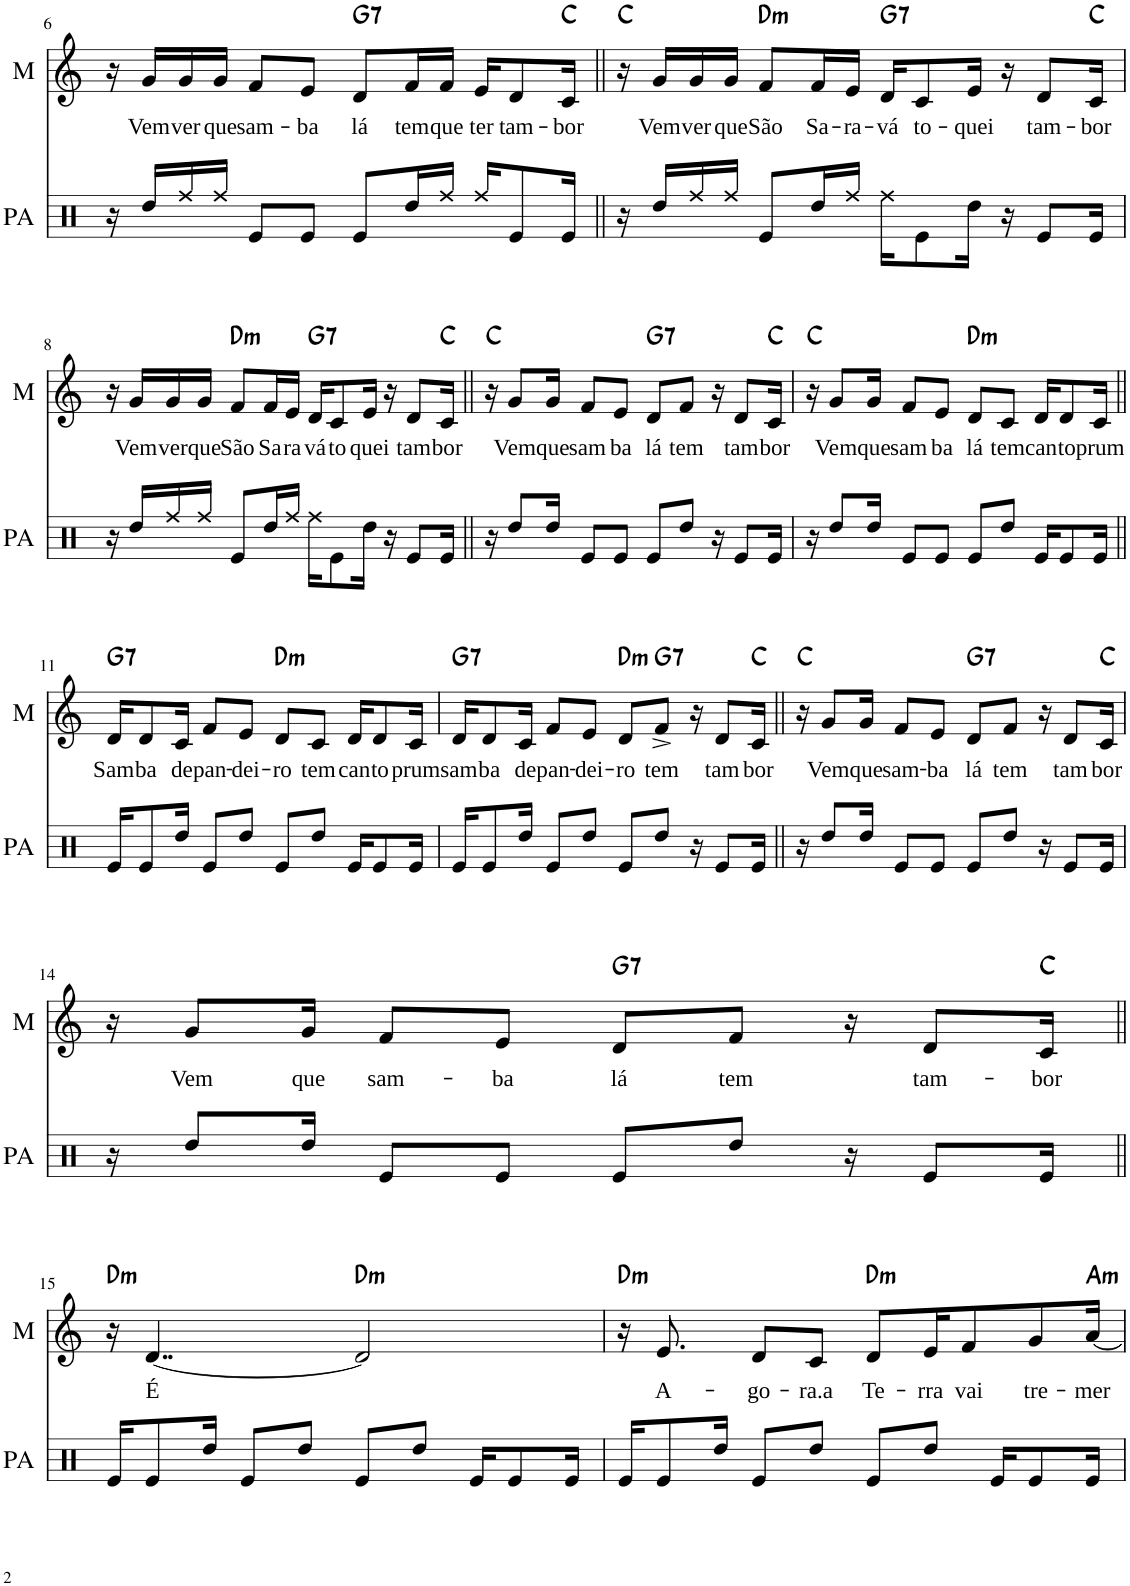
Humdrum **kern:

**kern	**kern	**kern	**kern	**kern	**kern	**kern	**kern	**kern	**text	**harte
*part9	*part8	*part7	*part6	*part5	*part4	*part3	*part2	*part1	*part1	*part1
*staff9	*staff8	*staff7	*staff6	*staff5	*staff4	*staff3	*staff2	*staff1	*staff1	*
*I"Piano méd 2	*I"Piano médio	*I"Partido Alto	*I"Piano grave 2	*I"Piano agudo 2	*I"Piano grave	*I"Piano agudo	*I"Melodia 2	*I"Melodia	*	*
*I'Pm2	*I'Pm	*I'PA	*I'Pg2	*I'Pa2	*I'Pg	*I'Pa	*I'M2	*I'M	*	*
!!LO:PB:g=z
*clefF4	*clefF4	*clefX	*clefF4	*clefG2	*clefF4	*clefG2	*clefG2	*clefG2	*	*
*	*	*	*	*	*	*	*Trd1c2	*	*	*
*k[]	*k[]	*k[]	*k[]	*k[]	*k[]	*k[]	*k[]	*k[]	*	*
*M4/4	*M4/4	*M4/4	*M4/4	*M4/4	*M4/4	*M4/4	*M4/4	*M4/4	*	*
=6	=6	=6	=6	=6	=6	=6	=6	=6	=6	=6
16CC/KL	16CC/KL	16r	8.C/L	16G]/ 16c]/ 16e]/KL	8.C/L	16G]/ 16c]/ 16e]/KL	16r	16r	.	.
!	!	!	!	!	!	!	!	!	!LO:LY:b	!
8EE/ 8GG/ 8C/	8EE/ 8GG/ 8C/	16Rdd/LL	.	8G/ 8c/ 8e/	.	8G/ 8c/ 8e/	16g/LL	16g/LL	Vem	.
!	!	!	!	!	!	!	!	!	!LO:LY:b	!
.	.	16Rff/	.	.	.	.	16g/	16g/	ver	.
!	!	!	!	!	!	!	!	!	!LO:LY:b	!
16EE/ 16GG/ 16C/Jk	16EE/ 16GG/ 16C/Jk	16Rff/JJ	16GG/Jk	8G/ 8c/ 8e/J	16GG/Jk	8G/ 8c/ 8e/J	16g/JJ	16g/JJ	que	.
!	!	!	!	!	!	!	!	!	!LO:LY:b	!
8CC/L	8CC/L	8Re/L	8.CC/L	.	8.CC/L	.	8f/L	8f/L	sam-	.
.	.	.	.	16G/ 16c/ 16e/KL	.	16G/ 16c/ 16e/KL	.	.	.	.
!	!	!	!	!	!	!	!	!	!LO:LY:b	!
8EE/ 8GG/ 8C/J	16EE/ 16GG/ 16C/L	8Re/J	.	8G/ 8c/ 8e/J	.	8G/ 8c/ 8e/J	8e/J	8e/J	-ba	.
.	16CC/JJ	.	16EE/Jk	.	16EE/Jk	.	.	.	.	.
!	!	!	!	!	!	!	!	!	!LO:LY:b	!LO:H:kt=7
8GGG/L	8GGG/L	8Re/L	8.GG/L	8G/ 8B/ 8d/ 8f/L	8.GG/L	8G/ 8B/ 8d/ 8f/L	8d/L	8d/L	lá	G:7
!	!	!	!	!	!	!	!	!	!LO:LY:b	!
8BBB/ 8DD/ 8FF/J	8BBB/ 8DD/ 8FF/J	16Rdd/L	.	8G/ 8B/ 8d/ 8f/J	.	8G/ 8B/ 8d/ 8f/J	16f/L	16f/L	tem	.
!	!	!	!	!	!	!	!	!	!LO:LY:b	!
.	.	16Rff/JJ	16DD/Jk	.	16DD/Jk	.	16f/JJ	16f/JJ	que	.
!	!	!	!	!	!	!	!	!	!LO:LY:b	!
8GGG/L	16GGG/KL	16Rff/KL	16GGG/KL	8.G/ 8.B/ 8.d/ 8.f/L	16GGG/KL	8.G/ 8.B/ 8.d/ 8.f/L	16e/KL	16e/KL	ter	.
!	!	!	!	!	!	!	!	!	!LO:LY:b	!
.	8BBB/ 8DD/ 8FF/	8Re/	8BBB/	.	8BBB/	.	8d/	8d/	tam-	.
8BBB/ 8DD/ 8FF/J	.	.	.	.	.	.	.	.	.	.
!	!	!	!	!	!	!	!	!	!LO:LY:b	!
.	16GGG/Jk	16Re/Jk	16GGG/Jk	[16G/ [16c/ [16e/Jk	16GGG/Jk	[16G/ [16c/ [16e/Jk	16c/Jk	16c/Jk	-bor	C:maj
=7||	=7||	=7||	=7||	=7||	=7||	=7||	=7||	=7||	=7||	=7||
1r	16CC/KL	16r	8.C/L	16G]/ 16c]/ 16e]/KL	8.C/L	16G]/ 16c]/ 16e]/KL	16r	16r	.	C:maj
!	!	!	!	!	!	!	!	!	!LO:LY:b	!
.	8EE/ 8GG/ 8C/	16Rdd/LL	.	8G/ 8c/ 8e/	.	8G/ 8c/ 8e/	16g/LL	16g/LL	Vem	.
!	!	!	!	!	!	!	!	!	!LO:LY:b	!
.	.	16Rff/	.	.	.	.	16g/	16g/	ver	.
!	!	!	!	!	!	!	!	!	!LO:LY:b	!
.	16EE/ 16GG/ 16C/Jk	16Rff/JJ	16GG/Jk	8G/ 8c/ 8e/J	16GG/Jk	8G/ 8c/ 8e/J	16g/JJ	16g/JJ	que	.
!	!	!	!	!	!	!	!	!	!LO:LY:b	!LO:H:kt=m
.	8DD/L	8Re/L	8.DD/L	.	8.DD/L	.	8f/L	8f/L	São	D:min
.	.	.	.	16A/ 16d/ 16f/KL	.	16A/ 16d/ 16f/KL	.	.	.	.
!	!	!	!	!	!	!	!	!	!LO:LY:b	!
.	16FF/ 16AA/ 16D/L	16Rdd/L	.	8A/ 8d/ 8f/J	.	8A/ 8d/ 8f/J	16f/L	16f/L	Sa-	.
!	!	!	!	!	!	!	!	!	!LO:LY:b	!
.	16DD/JJ	16Rff/JJ	16FF/Jk	.	16FF/Jk	.	16e/JJ	16e/JJ	-ra-	.
!	!	!	!	!	!	!	!	!	!LO:LY:b	!LO:H:kt=7
.	8GGG/L	16Rff\KL	8.GG/L	8G/ 8B/ 8d/ 8f/L	8.GG/L	8G/ 8B/ 8d/ 8f/L	16d/KL	16d/KL	-vá	G:7
!	!	!	!	!	!	!	!	!	!LO:LY:b	!
.	.	8Re\	.	.	.	.	8c/	8c/	to-	.
.	8BBB/ 8DD/ 8FF/J	.	.	8G/ 8B/ 8d/ 8f/J	.	8G/ 8B/ 8d/ 8f/J	.	.	.	.
!	!	!	!	!	!	!	!	!	!LO:LY:b	!
.	.	16Rdd\Jk	16DD/Jk	.	16DD/Jk	.	16e/Jk	16e/Jk	-quei	.
.	16GGG/KL	16r	16GGG/KL	8.G/ 8.B/ 8.d/ 8.f/L	16GGG/KL	8.G/ 8.B/ 8.d/ 8.f/L	16r	16r	.	.
!	!	!	!	!	!	!	!	!	!LO:LY:b	!
.	8BBB/ 8DD/ 8FF/	8Re/L	8BBB/	.	8BBB/	.	8d/L	8d/L	tam-	.
!	!	!	!	!	!	!	!	!	!LO:LY:b	!
.	16GGG/Jk	16Re/Jk	16GGG/Jk	[16G/ [16c/ [16e/Jk	16GGG/Jk	[16G/ [16c/ [16e/Jk	16c/Jk	16c/Jk	-bor	C:maj
!!LO:LB:g=z
=8	=8	=8	=8	=8	=8	=8	=8	=8	=8	=8
1r	16CC/KL	16r	8.C/L	16G]/ 16c]/ 16e]/KL	8.C/L	16G]/ 16c]/ 16e]/KL	16r	16r	.	.
!	!	!	!	!	!	!	!	!	!LO:LY:b	!
.	8EE/ 8GG/ 8C/	16Rdd/LL	.	8G/ 8c/ 8e/	.	8G/ 8c/ 8e/	16g/LL	16g/LL	Vem	.
!	!	!	!	!	!	!	!	!	!LO:LY:b	!
.	.	16Rff/	.	.	.	.	16g/	16g/	ver	.
!	!	!	!	!	!	!	!	!	!LO:LY:b	!
.	16EE/ 16GG/ 16C/Jk	16Rff/JJ	16GG/Jk	8G/ 8c/ 8e/J	16GG/Jk	8G/ 8c/ 8e/J	16g/JJ	16g/JJ	que	.
!	!	!	!	!	!	!	!	!	!LO:LY:b	!LO:H:kt=m
.	8DD/L	8Re/L	8.DD/L	.	8.DD/L	.	8f/L	8f/L	São	D:min
.	.	.	.	16A/ 16d/ 16f/KL	.	16A/ 16d/ 16f/KL	.	.	.	.
!	!	!	!	!	!	!	!	!	!LO:LY:b	!
.	16FF/ 16AA/ 16D/L	16Rdd/L	.	8A/ 8d/ 8f/J	.	8A/ 8d/ 8f/J	16f/L	16f/L	Sa-	.
!	!	!	!	!	!	!	!	!	!LO:LY:b	!
.	16DD/JJ	16Rff/JJ	16FF/Jk	.	16FF/Jk	.	16e/JJ	16e/JJ	-ra-	.
!	!	!	!	!	!	!	!	!	!LO:LY:b	!LO:H:kt=7
.	8GGG/L	16Rff\KL	8.GG/L	8G/ 8B/ 8d/ 8f/L	8.GG/L	8G/ 8B/ 8d/ 8f/L	16d/KL	16d/KL	-vá	G:7
!	!	!	!	!	!	!	!	!	!LO:LY:b	!
.	.	8Re\	.	.	.	.	8c/	8c/	to-	.
.	8BBB/ 8DD/ 8FF/J	.	.	8G/ 8B/ 8d/ 8f/J	.	8G/ 8B/ 8d/ 8f/J	.	.	.	.
!	!	!	!	!	!	!	!	!	!LO:LY:b	!
.	.	16Rdd\Jk	16DD/Jk	.	16DD/Jk	.	16e/Jk	16e/Jk	-quei	.
.	16GGG/KL	16r	16GGG/KL	8.G/ 8.B/ 8.d/ 8.f/L	16GGG/KL	8.G/ 8.B/ 8.d/ 8.f/L	16r	16r	.	.
!	!	!	!	!	!	!	!	!	!LO:LY:b	!
.	8BBB/ 8DD/ 8FF/	8Re/L	8BBB/	.	8BBB/	.	8d/L	8d/L	tam-	.
!	!	!	!	!	!	!	!	!	!LO:LY:b	!
.	16GGG/Jk	16Re/Jk	16GGG/Jk	[16G/ [16c/ [16e/Jk	16GGG/Jk	[16G/ [16c/ [16e/Jk	16c/Jk	16c/Jk	-bor	C:maj
=9||	=9||	=9||	=9||	=9||	=9||	=9||	=9||	=9||	=9||	=9||
1r	16CC/KL	16r	8.C/L	16G]/ 16c]/ 16e]/KL	8.C/L	16G]/ 16c]/ 16e]/KL	16r	16r	.	C:maj
!	!	!	!	!	!	!	!	!	!LO:LY:b	!
.	8EE/ 8GG/ 8C/	8Rdd/L	.	8G/ 8c/ 8e/	.	8G/ 8c/ 8e/	8g/L	8g/L	Vem	.
!	!	!	!	!	!	!	!	!	!LO:LY:b	!
.	16EE/ 16GG/ 16C/Jk	16Rdd/Jk	16GG/Jk	8G/ 8c/ 8e/J	16GG/Jk	8G/ 8c/ 8e/J	16g/Jk	16g/Jk	que	.
!	!	!	!	!	!	!	!	!	!LO:LY:b	!
.	8CC/L	8Re/L	8.CC/L	.	8.CC/L	.	8f/L	8f/L	sam-	.
.	.	.	.	16G/ 16c/ 16e/KL	.	16G/ 16c/ 16e/KL	.	.	.	.
!	!	!	!	!	!	!	!	!	!LO:LY:b	!
.	16EE/ 16GG/ 16C/L	8Re/J	.	8G/ 8c/ 8e/J	.	8G/ 8c/ 8e/J	8e/J	8e/J	-ba	.
.	16CC/JJ	.	16EE/Jk	.	16EE/Jk	.	.	.	.	.
!	!	!	!	!	!	!	!	!	!LO:LY:b	!LO:H:kt=7
.	8GGG/L	8Re/L	8.GG/L	8G/ 8B/ 8d/ 8f/L	8.GG/L	8G/ 8B/ 8d/ 8f/L	8d/L	8d/L	lá	G:7
!	!	!	!	!	!	!	!	!	!LO:LY:b	!
.	8BBB/ 8DD/ 8FF/J	8Rdd/J	.	8G/ 8B/ 8d/ 8f/J	.	8G/ 8B/ 8d/ 8f/J	8f/J	8f/J	tem	.
.	.	.	16DD/Jk	.	16DD/Jk	.	.	.	.	.
.	16GGG/KL	16r	16GGG/KL	8.G/ 8.B/ 8.d/ 8.f/L	16GGG/KL	8.G/ 8.B/ 8.d/ 8.f/L	16r	16r	.	.
!	!	!	!	!	!	!	!	!	!LO:LY:b	!
.	8BBB/ 8DD/ 8FF/	8Re/L	8BBB/	.	8BBB/	.	8d/L	8d/L	tam-	.
!	!	!	!	!	!	!	!	!	!LO:LY:b	!
.	16GGG/Jk	16Re/Jk	16GGG/Jk	[16G/ [16c/ [16e/Jk	16GGG/Jk	[16G/ [16c/ [16e/Jk	16c/Jk	16c/Jk	-bor	C:maj
=10	=10	=10	=10	=10	=10	=10	=10	=10	=10	=10
1r	16CC/KL	16r	8.C/L	16G]/ 16c]/ 16e]/KL	8.C/L	16G]/ 16c]/ 16e]/KL	16r	16r	.	C:maj
!	!	!	!	!	!	!	!	!	!LO:LY:b	!
.	8EE/ 8GG/ 8C/	8Rdd/L	.	8G/ 8c/ 8e/	.	8G/ 8c/ 8e/	8g/L	8g/L	Vem	.
!	!	!	!	!	!	!	!	!	!LO:LY:b	!
.	16EE/ 16GG/ 16C/Jk	16Rdd/Jk	16GG/Jk	8G/ 8c/ 8e/J	16GG/Jk	8G/ 8c/ 8e/J	16g/Jk	16g/Jk	que	.
!	!	!	!	!	!	!	!	!	!LO:LY:b	!
.	8CC/L	8Re/L	8.CC/L	.	8.CC/L	.	8f/L	8f/L	sam-	.
.	.	.	.	16G/ 16c/ 16e/KL	.	16G/ 16c/ 16e/KL	.	.	.	.
!	!	!	!	!	!	!	!	!	!LO:LY:b	!
.	16EE/ 16GG/ 16C/L	8Re/J	.	8G/ 8c/ 8e/J	.	8G/ 8c/ 8e/J	8e/J	8e/J	-ba	.
.	16CC/JJ	.	16EE/Jk	.	16EE/Jk	.	.	.	.	.
!	!	!	!	!	!	!	!	!	!LO:LY:b	!LO:H:kt=m
.	8DD/L	8Re/L	8.DD/L	8A/ 8d/ 8f/L	8.DD/L	8A/ 8d/ 8f/L	8d/L	8d/L	lá	D:min
!	!	!	!	!	!	!	!	!	!LO:LY:b	!
.	8FF/ 8AA/ 8D/J	8Rdd/J	.	8A/ 8d/ 8f/J	.	8A/ 8d/ 8f/J	8c/J	8c/J	tem	.
.	.	.	16AAA/Jk	.	16AAA/Jk	.	.	.	.	.
!	!	!	!	!	!	!	!	!	!LO:LY:b	!
.	16DD/KL	16Re/KL	16DDD/KL	8.A/ 8.d/ 8.f/L	16DDD/KL	8.A/ 8.d/ 8.f/L	16d/KL	16d/KL	can-	.
!	!	!	!	!	!	!	!	!	!LO:LY:b	!
.	8FF/ 8AA/ 8D/	8Re/	8FFF/	.	8FFF/	.	8d/	8d/	-to	.
!	!	!	!	!	!	!	!	!	!LO:LY:b	!
.	16DD/Jk	16Re/Jk	16DDD/Jk	[16A/ [16d/ [16f/Jk	16DDD/Jk	[16A/ [16d/ [16f/Jk	16c/Jk	16c/Jk	prum	.
!!LO:LB:g=z
=11||	=11||	=11||	=11||	=11||	=11||	=11||	=11||	=11||	=11||	=11||
!	!	!	!	!	!	!	!	!	!LO:LY:b	!LO:H:kt=7
1r	16GGG/KL	16Re/KL	8.GG/L	16A]/ 16d]/ 16f]/KL	8.GG/L	16A]/ 16d]/ 16f]/KL	16d/KL	16d/KL	Sam-	G:7
!	!	!	!	!	!	!	!	!	!LO:LY:b	!
.	8BBB/ 8DD/ 8FF/	8Re/	.	8G/ 8B/ 8d/ 8f/	.	8G/ 8B/ 8d/ 8f/	8d/	8d/	-ba	.
!	!	!	!	!	!	!	!	!	!LO:LY:b	!
.	16BBB/ 16DD/ 16FF/Jk	16Rdd/Jk	16DD/Jk	8G/ 8B/ 8d/ 8f/J	16DD/Jk	8G/ 8B/ 8d/ 8f/J	16c/Jk	16c/Jk	de	.
!	!	!	!	!	!	!	!	!	!LO:LY:b	!
.	8GGG/L	8Re/L	8.GGG/L	.	8.GGG/L	.	8f/L	8f/L	pan-	.
.	.	.	.	16G/ 16B/ 16d/ 16f/KL	.	16G/ 16B/ 16d/ 16f/KL	.	.	.	.
!	!	!	!	!	!	!	!	!	!LO:LY:b	!
.	16BBB/ 16DD/ 16FF/L	8Rdd/J	.	8G/ 8B/ 8d/ 8f/J	.	8G/ 8B/ 8d/ 8f/J	8e/J	8e/J	-dei-	.
.	16GGG/JJ	.	16BBB/Jk	.	16BBB/Jk	.	.	.	.	.
!	!	!	!	!	!	!	!	!	!LO:LY:b	!LO:H:kt=m
.	8DD/L	8Re/L	8.DD/L	8A/ 8d/ 8f/L	8.DD/L	8A/ 8d/ 8f/L	8d/L	8d/L	-ro	D:min
!	!	!	!	!	!	!	!	!	!LO:LY:b	!
.	8FF/ 8AA/ 8D/J	8Rdd/J	.	8A/ 8d/ 8f/J	.	8A/ 8d/ 8f/J	8c/J	8c/J	tem	.
.	.	.	16AAA/Jk	.	16AAA/Jk	.	.	.	.	.
!	!	!	!	!	!	!	!	!	!LO:LY:b	!
.	16DD/KL	16Re/KL	16DDD/KL	8.A/ 8.d/ 8.f/L	16DDD/KL	8.A/ 8.d/ 8.f/L	16d/KL	16d/KL	can-	.
!	!	!	!	!	!	!	!	!	!LO:LY:b	!
.	8FF/ 8AA/ 8D/	8Re/	8FFF/	.	8FFF/	.	8d/	8d/	-to	.
!	!	!	!	!	!	!	!	!	!LO:LY:b	!
.	16DD/Jk	16Re/Jk	16DDD/Jk	[16A/ [16d/ [16f/Jk	16DDD/Jk	[16A/ [16d/ [16f/Jk	16c/Jk	16c/Jk	prum	.
=12	=12	=12	=12	=12	=12	=12	=12	=12	=12	=12
!	!	!	!	!	!	!	!	!	!LO:LY:b	!LO:H:kt=7
1r	16GGG/KL	16Re/KL	8.GG/L	16A]/ 16d]/ 16f]/KL	8.GG/L	16A]/ 16d]/ 16f]/KL	16d/KL	16d/KL	sam-	G:7
!	!	!	!	!	!	!	!	!	!LO:LY:b	!
.	8BBB/ 8DD/ 8FF/	8Re/	.	8G/ 8B/ 8d/ 8f/	.	8G/ 8B/ 8d/ 8f/	8d/	8d/	-ba	.
!	!	!	!	!	!	!	!	!	!LO:LY:b	!
.	16BBB/ 16DD/ 16FF/Jk	16Rdd/Jk	16DD/Jk	8G/ 8B/ 8d/ 8f/J	16DD/Jk	8G/ 8B/ 8d/ 8f/J	16c/Jk	16c/Jk	de	.
!	!	!	!	!	!	!	!	!	!LO:LY:b	!
.	8GGG/L	8Re/L	8.GGG/L	.	8.GGG/L	.	8f/L	8f/L	pan-	.
.	.	.	.	16G/ 16B/ 16d/ 16f/KL	.	16G/ 16B/ 16d/ 16f/KL	.	.	.	.
!	!	!	!	!	!	!	!	!	!LO:LY:b	!
.	16BBB/ 16DD/ 16FF/L	8Rdd/J	.	8G/ 8B/ 8d/ 8f/J	.	8G/ 8B/ 8d/ 8f/J	8e/J	8e/J	-dei-	.
.	16GGG/JJ	.	16BBB/Jk	.	16BBB/Jk	.	.	.	.	.
!	!	!	!	!	!	!	!	!	!LO:LY:b	!LO:H:kt=m
.	8DD/L	8Re/L	8D/L	8A/ 8d/ 8f/L	8D/L	8A/ 8d/ 8f/L	8d/L	8d/L	-ro	D:min
!	!	!	!	!	!	!	!	!	!LO:LY:b	!LO:H:kt=7
.	8FF/ 8GG/ 8BB/J	8Rdd/J	8.GG/J	8G^/ 8B^/ 8d^/ 8f^/J	8.GG/J	8G^/ 8B^/ 8d^/ 8f^/J	8f^/J	8f^/J	tem	G:7
.	16GGG/KL	16r	.	8.G/ 8.B/ 8.d/ 8.f/L	.	8.G/ 8.B/ 8.d/ 8.f/L	16r	16r	.	.
!	!	!	!	!	!	!	!	!	!LO:LY:b	!
.	8FF/ 8GG/ 8BB/	8Re/L	8BB/L	.	8BB/L	.	8d/L	8d/L	tam-	.
!	!	!	!	!	!	!	!	!	!LO:LY:b	!
.	16GGG/Jk	16Re/Jk	16GG/Jk	[16G/ [16c/ [16e/Jk	16GG/Jk	[16G/ [16c/ [16e/Jk	16c/Jk	16c/Jk	-bor	C:maj
=13||	=13||	=13||	=13||	=13||	=13||	=13||	=13||	=13||	=13||	=13||
1r	16CC/KL	16r	8.C/L	16G]/ 16c]/ 16e]/KL	8.C/L	16G]/ 16c]/ 16e]/KL	16r	16r	.	C:maj
!	!	!	!	!	!	!	!	!	!LO:LY:b	!
.	8EE/ 8GG/ 8C/	8Rdd/L	.	8G/ 8c/ 8e/	.	8G/ 8c/ 8e/	8g/L	8g/L	Vem	.
!	!	!	!	!	!	!	!	!	!LO:LY:b	!
.	16EE/ 16GG/ 16C/Jk	16Rdd/Jk	16GG/Jk	8G/ 8c/ 8e/J	16GG/Jk	8G/ 8c/ 8e/J	16g/Jk	16g/Jk	que	.
!	!	!	!	!	!	!	!	!	!LO:LY:b	!
.	8CC/L	8Re/L	8.CC/L	.	8.CC/L	.	8f/L	8f/L	sam-	.
.	.	.	.	16G/ 16c/ 16e/KL	.	16G/ 16c/ 16e/KL	.	.	.	.
!	!	!	!	!	!	!	!	!	!LO:LY:b	!
.	16EE/ 16GG/ 16C/L	8Re/J	.	8G/ 8c/ 8e/J	.	8G/ 8c/ 8e/J	8e/J	8e/J	-ba	.
.	16CC/JJ	.	16EE/Jk	.	16EE/Jk	.	.	.	.	.
!	!	!	!	!	!	!	!	!	!LO:LY:b	!LO:H:kt=7
.	8GGG/L	8Re/L	8.GG/L	8G/ 8B/ 8d/ 8f/L	8.GG/L	8G/ 8B/ 8d/ 8f/L	8d/L	8d/L	lá	G:7
!	!	!	!	!	!	!	!	!	!LO:LY:b	!
.	8BBB/ 8DD/ 8FF/J	8Rdd/J	.	8G/ 8B/ 8d/ 8f/J	.	8G/ 8B/ 8d/ 8f/J	8f/J	8f/J	tem	.
.	.	.	16DD/Jk	.	16DD/Jk	.	.	.	.	.
.	16GGG/KL	16r	16GGG/KL	8.G/ 8.B/ 8.d/ 8.f/L	16GGG/KL	8.G/ 8.B/ 8.d/ 8.f/L	16r	16r	.	.
!	!	!	!	!	!	!	!	!	!LO:LY:b	!
.	8BBB/ 8DD/ 8FF/	8Re/L	8BBB/	.	8BBB/	.	8d/L	8d/L	tam-	.
!	!	!	!	!	!	!	!	!	!LO:LY:b	!
.	16GGG/Jk	16Re/Jk	16GGG/Jk	[16G/ [16c/ [16e/Jk	16GGG/Jk	[16G/ [16c/ [16e/Jk	16c/Jk	16c/Jk	-bor	C:maj
!!LO:LB:g=z
=14	=14	=14	=14	=14	=14	=14	=14	=14	=14	=14
1r	16CC/KL	16r	8.C/L	16G]/ 16c]/ 16e]/KL	8.C/L	16G]/ 16c]/ 16e]/KL	16r	16r	.	.
!	!	!	!	!	!	!	!	!	!LO:LY:b	!
.	8EE/ 8GG/ 8C/	8Rdd/L	.	8G/ 8c/ 8e/	.	8G/ 8c/ 8e/	8g/L	8g/L	Vem	.
!	!	!	!	!	!	!	!	!	!LO:LY:b	!
.	16EE/ 16GG/ 16C/Jk	16Rdd/Jk	16GG/Jk	8G/ 8c/ 8e/J	16GG/Jk	8G/ 8c/ 8e/J	16g/Jk	16g/Jk	que	.
!	!	!	!	!	!	!	!	!	!LO:LY:b	!
.	8CC/L	8Re/L	8.CC/L	.	8.CC/L	.	8f/L	8f/L	sam-	.
.	.	.	.	16G/ 16c/ 16e/KL	.	16G/ 16c/ 16e/KL	.	.	.	.
!	!	!	!	!	!	!	!	!	!LO:LY:b	!
.	16EE/ 16GG/ 16C/L	8Re/J	.	8G/ 8c/ 8e/J	.	8G/ 8c/ 8e/J	8e/J	8e/J	-ba	.
.	16CC/JJ	.	16EE/Jk	.	16EE/Jk	.	.	.	.	.
!	!	!	!	!	!	!	!	!	!LO:LY:b	!LO:H:kt=7
.	8GGG/L	8Re/L	8.GG/L	8G/ 8B/ 8d/ 8f/L	8.GG/L	8G/ 8B/ 8d/ 8f/L	8d/L	8d/L	lá	G:7
!	!	!	!	!	!	!	!	!	!LO:LY:b	!
.	8BBB/ 8DD/ 8FF/J	8Rdd/J	.	8G/ 8B/ 8d/ 8f/J	.	8G/ 8B/ 8d/ 8f/J	8f/J	8f/J	tem	.
.	.	.	16DD/Jk	.	16DD/Jk	.	.	.	.	.
.	16GGG/KL	16r	16GGG/KL	8.G/ 8.B/ 8.d/ 8.f/L	16GGG/KL	8.G/ 8.B/ 8.d/ 8.f/L	16r	16r	.	.
!	!	!	!	!	!	!	!	!	!LO:LY:b	!
.	8BBB/ 8DD/ 8FF/	8Re/L	8BBB/	.	8BBB/	.	8d/L	8d/L	tam-	.
!	!	!	!	!	!	!	!	!	!LO:LY:b	!
.	16GGG/Jk	16Re/Jk	16CC/Jk	[16G/ [16c/ [16e/Jk	16CC/Jk	[16G/ [16c/ [16e/Jk	16c/Jk	16c/Jk	-bor	C:maj
!!LO:LB:g=z
=15||	=15||	=15||	=15||	=15||	=15||	=15||	=15||	=15||	=15||	=15||
!	!	!	!	!	!	!	!	!	!	!LO:H:kt=m
1r	16DD/KL	16Re/KL	16C/KL	16G]/ 16c]/ 16e]/KL	16C/KL	16G]/ 16c]/ 16e]/KL	16r	16r	.	D:min
!	!	!	!	!	!	!	!	!	!LO:LY:b	!
.	8FF/ 8AA/ 8D/	8Re/	8D/	8A/ 8d/ 8f/	8D/	8A/ 8d/ 8f/	[4..d	[4..d/	É	.
.	16FF/ 16AA/ 16D/Jk	16Rdd/Jk	16AA/Jk	8A/ 8d/ 8f/J	16AA/Jk	8A/ 8d/ 8f/J	.	.	.	.
.	8DD/L	8Re/L	8.DD/L	.	8.DD/L	.	.	.	.	.
.	.	.	.	16A/ 16d/ 16f/KL	.	16A/ 16d/ 16f/KL	.	.	.	.
.	16FF/ 16AA/ 16D/L	8Rdd/J	.	8A/ 8d/ 8f/J	.	8A/ 8d/ 8f/J	.	.	.	.
.	16DD-X/JJ	.	16FF/Jk	.	16FF/Jk	.	.	.	.	.
!	!	!	!	!	!	!	!	!	!	!LO:H:kt=m
.	8DDn/L	8Re/L	8.D/L	8A/ 8d/ 8f/L	8.D/L	8A/ 8d/ 8f/L	2d]	2d/]	.	D:min
.	8FF/ 8AA/ 8D/J	8Rdd/J	.	8A/ 8d/ 8f/J	.	8A/ 8d/ 8f/J	.	.	.	.
.	.	.	16AA/Jk	.	16AA/Jk	.	.	.	.	.
.	16DD/KL	16Re/KL	16DD/KL	8.A/ 8.d/ 8.f/L	16DD/KL	8.A/ 8.d/ 8.f/L	.	.	.	.
.	8FF/ 8AA/ 8D/	8Re/	8FF/	.	8FF/	.	.	.	.	.
.	16DD-X/Jk	16Re/Jk	16DD/Jk	[16A/ [16d/ [16f/Jk	16DD/Jk	[16A/ [16d/ [16f/Jk	.	.	.	.
=16	=16	=16	=16	=16	=16	=16	=16	=16	=16	=16
!	!	!	!	!	!	!	!	!	!	!LO:H:kt=m
1r	16DD/KL	16Re/KL	8.D/L	16A]/ 16d]/ 16f]/KL	8.D/L	16A]/ 16d]/ 16f]/KL	16r	16r	.	D:min
!	!	!	!	!	!	!	!	!	!LO:LY:b	!
.	8FF/ 8AA/ 8D/	8Re/	.	8A/ 8d/ 8f/	.	8A/ 8d/ 8f/	8.e	8.e/	A-	.
.	16FF/ 16AA/ 16D/Jk	16Rdd/Jk	16AA/Jk	8A/ 8d/ 8f/J	16AA/Jk	8A/ 8d/ 8f/J	.	.	.	.
!	!	!	!	!	!	!	!	!	!LO:LY:b	!
.	8DD/L	8Re/L	8.DD/L	.	8.DD/L	.	8d/L	8d/L	-go-	.
.	.	.	.	16A/ 16d/ 16f/KL	.	16A/ 16d/ 16f/KL	.	.	.	.
!	!	!	!	!	!	!	!	!	!LO:LY:b	!
.	16FF/ 16AA/ 16D/L	8Rdd/J	.	8A/ 8d/ 8f/J	.	8A/ 8d/ 8f/J	8c/J	8c/J	-ra.a	.
.	16DD-X/JJ	.	16FF/Jk	.	16FF/Jk	.	.	.	.	.
!	!	!	!	!	!	!	!	!	!LO:LY:b	!LO:H:kt=m
.	8DDn/L	8Re/L	8.D/L	8A/ 8d/ 8f/L	8.D/L	8A/ 8d/ 8f/L	8d/L	8d/L	Te-	D:min
!	!	!	!	!	!	!	!	!	!LO:LY:b	!
.	8FF/ 8AA/ 8D/J	8Rdd/J	.	8A/ 8d/ 8f/J	.	8A/ 8d/ 8f/J	16e/K	16e/K	-rra	.
!	!	!	!	!	!	!	!	!	!LO:LY:b	!
.	.	.	16AA/Jk	.	16AA/Jk	.	8f/J	8f/	vai	.
.	16DD/KL	16Re/KL	16DD/KL	8.A/ 8.d/ 8.f/L	16DD/KL	8.A/ 8.d/ 8.f/L	.	.	.	.
!	!	!	!	!	!	!	!	!	!LO:LY:b	!
.	8FF/ 8AA/ 8D/	8Re/	8FF/	.	8FF/	.	8g/L	8g/	tre-	.
!	!	!	!	!	!	!	!	!	!LO:LY:b	!LO:H:kt=m
.	16DD/Jk	16Re/Jk	16DD/Jk	[16A/ [16c/ [16e/Jk	16DD/Jk	[16A/ [16c/ [16e/Jk	[16a/Jk	[16a/Jk	-mer	A:min
=	=	=	=	=	=	=	=	=	=	=
*-	*-	*-	*-	*-	*-	*-	*-	*-	*-	*-
